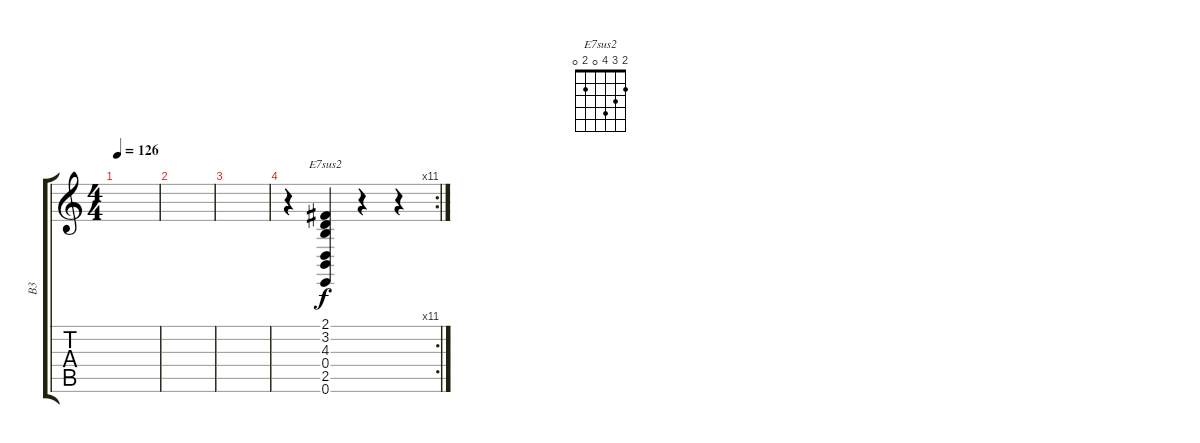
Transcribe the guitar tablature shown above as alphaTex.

\track ("B3" "B3") {instrument drawbarorgan}
\staff {score tabs}
\tuning (E4 B3 G3 D3 A2 E2) {hide}
\chord ("E7sus2" 2 3 4 0 2 0)
\ts (4 4)
\tempo 126
\clef g2
\ks c
|
|
|
\rc 11
r.4 (2.1 3.2 4.3 0.4 2.5 0.6).4{ch "E7sus2"} r.4 r.4
